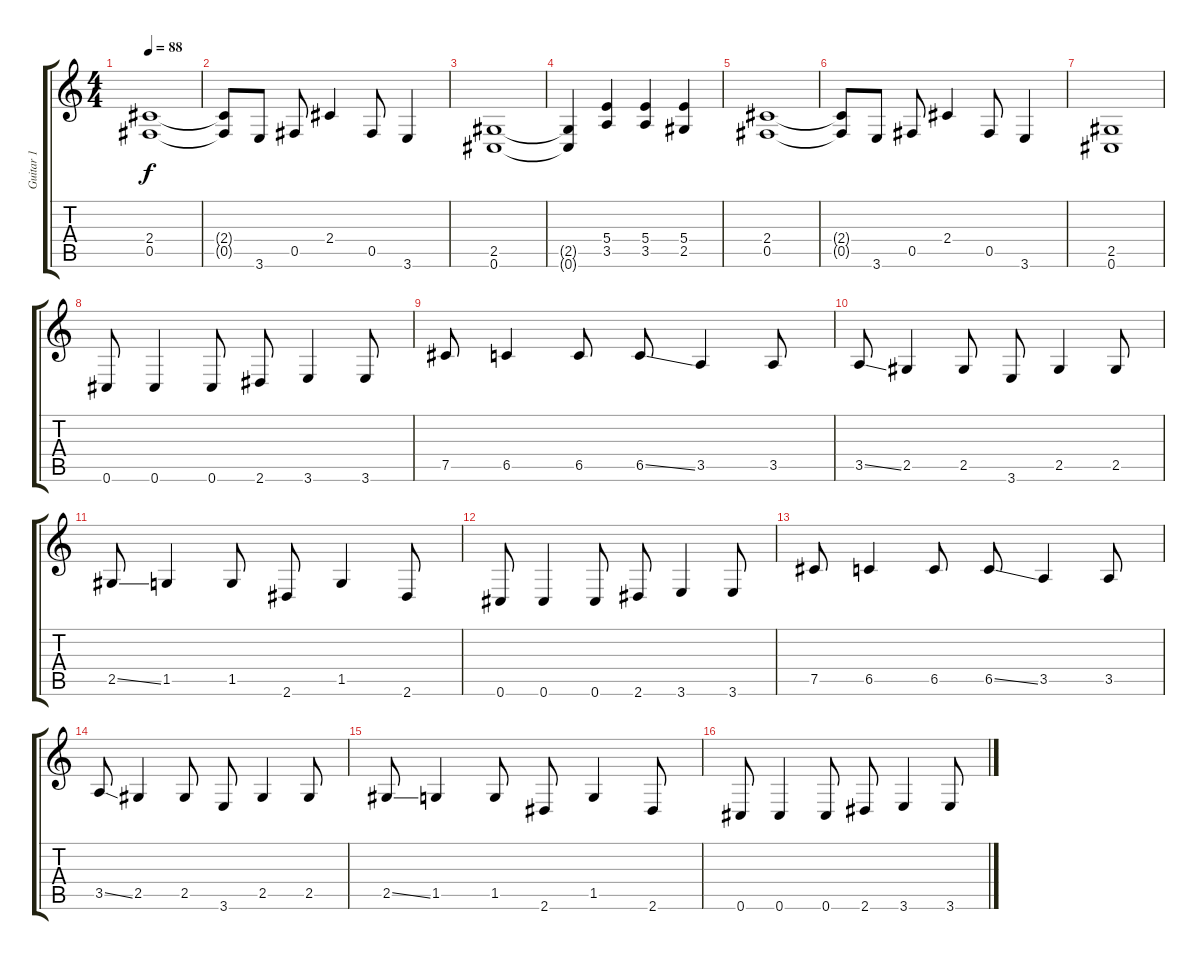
\track ("Guitar 1" "Guitar 1") {instrument electricguitarclean}
\staff {score tabs}
\tuning (Db4 Ab3 E3 B2 Gb2 Db2) {hide}
\ts (4 4)
\tempo 88
\clef g2
\ks c
(2.4 0.5).1{dy f} |
(2.4{t} 0.5{t}).8 3.6.8 0.5.8 2.4.4 0.5.8 3.6.4 |
(2.5 0.6).1 |
(2.5{t} 0.6{t}).4 (5.4 3.5).4 (5.4 3.5).4 (5.4 2.5).4 |
(2.4 0.5).1 |
(2.4{t} 0.5{t}).8 3.6.8 0.5.8 2.4.4 0.5.8 3.6.4 |
(2.5 0.6).1 |
0.6.8 0.6.4 0.6.8 2.6.8 3.6.4 3.6.8 |
7.5.8 6.5.4 6.5.8 6.5{ss}.8 3.5.4 3.5.8 |
3.5{ss}.8 2.5.4 2.5.8 3.6.8 2.5.4 2.5.8 |
2.5{ss}.8 1.5.4 1.5.8 2.6.8 1.5.4 2.6.8 |
0.6.8 0.6.4 0.6.8 2.6.8 3.6.4 3.6.8 |
7.5.8 6.5.4 6.5.8 6.5{ss}.8 3.5.4 3.5.8 |
3.5{ss}.8 2.5.4 2.5.8 3.6.8 2.5.4 2.5.8 |
2.5{ss}.8 1.5.4 1.5.8 2.6.8 1.5.4 2.6.8 |
0.6.8 0.6.4 0.6.8 2.6.8 3.6.4 3.6.8
